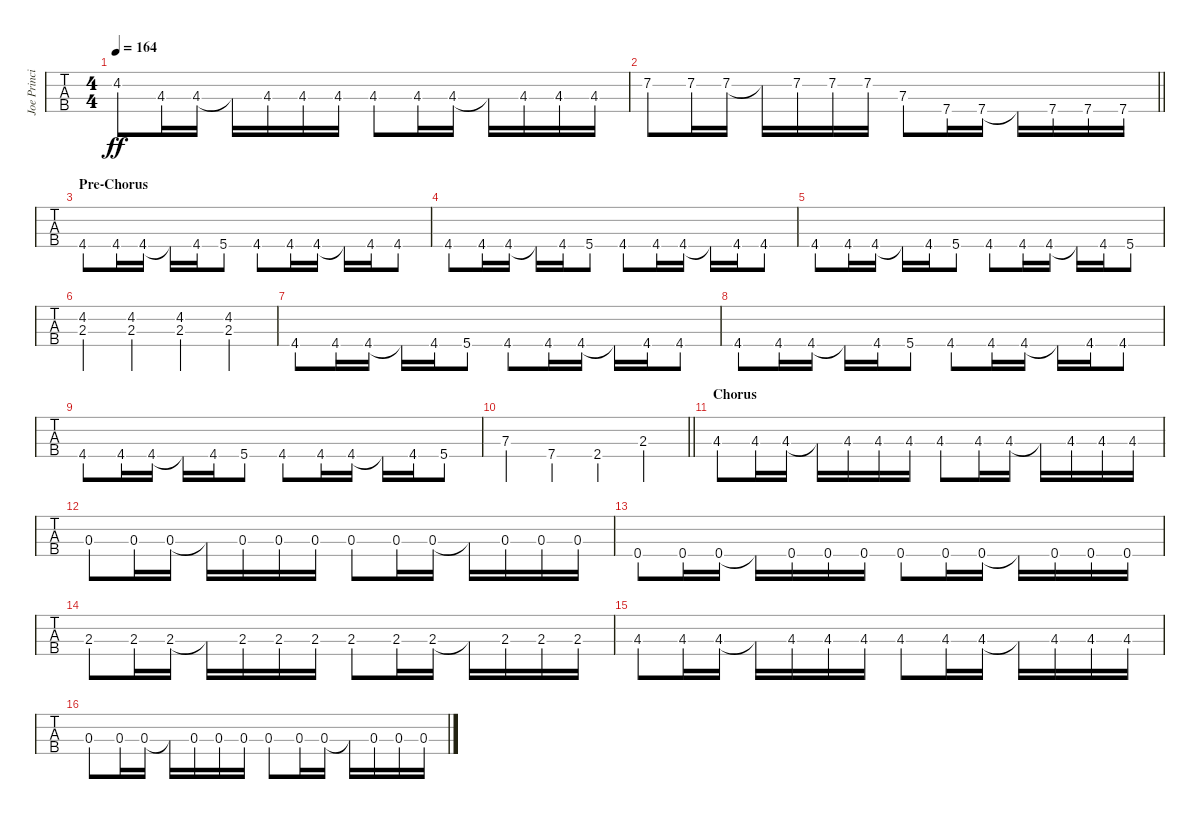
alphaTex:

\track ("Joe Principe - Bass" "Joe Princi") {instrument electricbassfinger}
\staff {tabs}
\tuning (Gb2 Db2 Ab1 Eb1) {hide}
\ts (4 4)
\tempo 164
\clef f4
\ks eb
4.2.8{dy ff} 4.3.16 4.3.16 4.3{t}.16 4.3.16 4.3.16 4.3.16 4.3.8 4.3.16 4.3.16 4.3{t}.16 4.3.16 4.3.16 4.3.16 |
\barLineRight lightlight
7.2.8 7.2.16 7.2.16 7.2{t}.16 7.2.16 7.2.16 7.2.16 7.3.8 7.4.16 7.4.16 7.4{t}.16 7.4.16 7.4.16 7.4.16 |
\section ("" "Pre-Chorus")
4.4.8 4.4.16 4.4.16 4.4{t}.16 4.4.16 5.4.8 4.4.8 4.4.16 4.4.16 4.4{t}.16 4.4.16 4.4.8 |
4.4.8 4.4.16 4.4.16 4.4{t}.16 4.4.16 5.4.8 4.4.8 4.4.16 4.4.16 4.4{t}.16 4.4.16 4.4.8 |
4.4.8 4.4.16 4.4.16 4.4{t}.16 4.4.16 5.4.8 4.4.8 4.4.16 4.4.16 4.4{t}.16 4.4.16 5.4.8 |
(4.2 2.3).4 (4.2 2.3).4 (4.2 2.3).4 (4.2 2.3).4 |
4.4.8 4.4.16 4.4.16 4.4{t}.16 4.4.16 5.4.8 4.4.8 4.4.16 4.4.16 4.4{t}.16 4.4.16 4.4.8 |
4.4.8 4.4.16 4.4.16 4.4{t}.16 4.4.16 5.4.8 4.4.8 4.4.16 4.4.16 4.4{t}.16 4.4.16 4.4.8 |
4.4.8 4.4.16 4.4.16 4.4{t}.16 4.4.16 5.4.8 4.4.8 4.4.16 4.4.16 4.4{t}.16 4.4.16 5.4.8 |
\barLineRight lightlight
7.3.4 7.4.4 2.4.4 2.3.4 |
\section ("" "Chorus")
4.3.8 4.3.16 4.3.16 4.3{t}.16 4.3.16 4.3.16 4.3.16 4.3.8 4.3.16 4.3.16 4.3{t}.16 4.3.16 4.3.16 4.3.16 |
0.3.8 0.3.16 0.3.16 0.3{t}.16 0.3.16 0.3.16 0.3.16 0.3.8 0.3.16 0.3.16 0.3{t}.16 0.3.16 0.3.16 0.3.16 |
0.4.8 0.4.16 0.4.16 0.4{t}.16 0.4.16 0.4.16 0.4.16 0.4.8 0.4.16 0.4.16 0.4{t}.16 0.4.16 0.4.16 0.4.16 |
2.3.8 2.3.16 2.3.16 2.3{t}.16 2.3.16 2.3.16 2.3.16 2.3.8 2.3.16 2.3.16 2.3{t}.16 2.3.16 2.3.16 2.3.16 |
4.3.8 4.3.16 4.3.16 4.3{t}.16 4.3.16 4.3.16 4.3.16 4.3.8 4.3.16 4.3.16 4.3{t}.16 4.3.16 4.3.16 4.3.16 |
0.3.8 0.3.16 0.3.16 0.3{t}.16 0.3.16 0.3.16 0.3.16 0.3.8 0.3.16 0.3.16 0.3{t}.16 0.3.16 0.3.16 0.3.16
